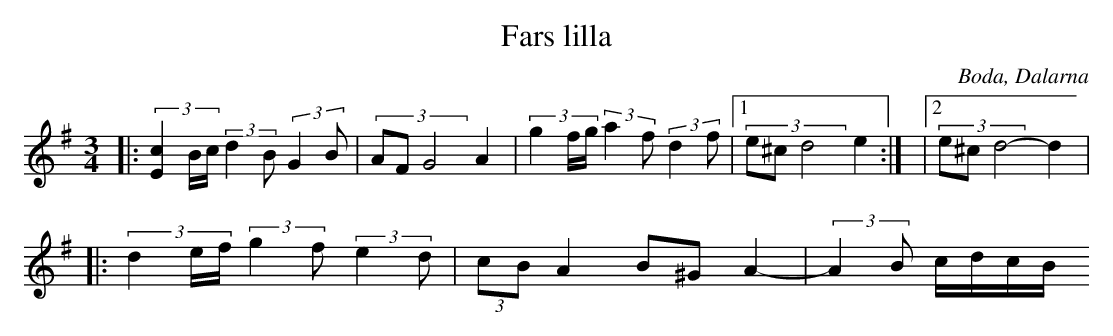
X:1
T:Fars lilla
O:Boda, Dalarna
M:3/4
L:1/16
K:G
|: (3[cE]4Bc (3:2:2 d4B2 (3:2:2 G4B2 | (3A2F2G8 A4 |(3g4fg (3:2:2 a4f2 (3:2:2 d4f2 |1 (3e2^c2d8 e4 :| |2 (3e2^c2d8- d4 |
|: (3d4ef (3:2:2 g4f2 (3:2:2 e4d2 | (3:2:2 c2B2A4B2^G2 A4- | (3:2:2 A4B2 cdcB
